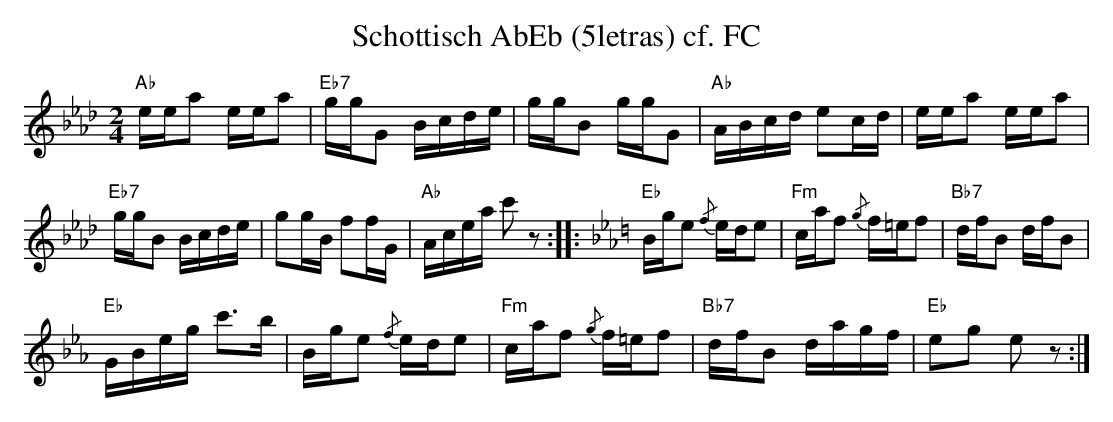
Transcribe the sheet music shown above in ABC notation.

X:1
T:Schottisch AbEb (5letras) cf. FC
M:2/4
L:1/16
K:Abmaj%%MIDI gchordon
"Ab"eea2 eea2 | "Eb7"ggG2 Bcde | ggB2 ggG2 | "Ab"ABcd e2cd | eea2 eea2 |
"Eb7"ggB2 Bcde | g2gB f2fG | "Ab"Acea c'2z2 :: [K:Ebmaj] "Eb"Bge2 {/f}ede2 | "Fm"caf2 {/g}f=ef2 | "Bb7"dfB2 dfB2 |
"Eb"GBeg c'3b | Bge2 {/f}ede2 | "Fm"caf2 {/g}f=ef2 | "Bb7"dfB2 dagf | "Eb"e2g2 e2z2 :|
